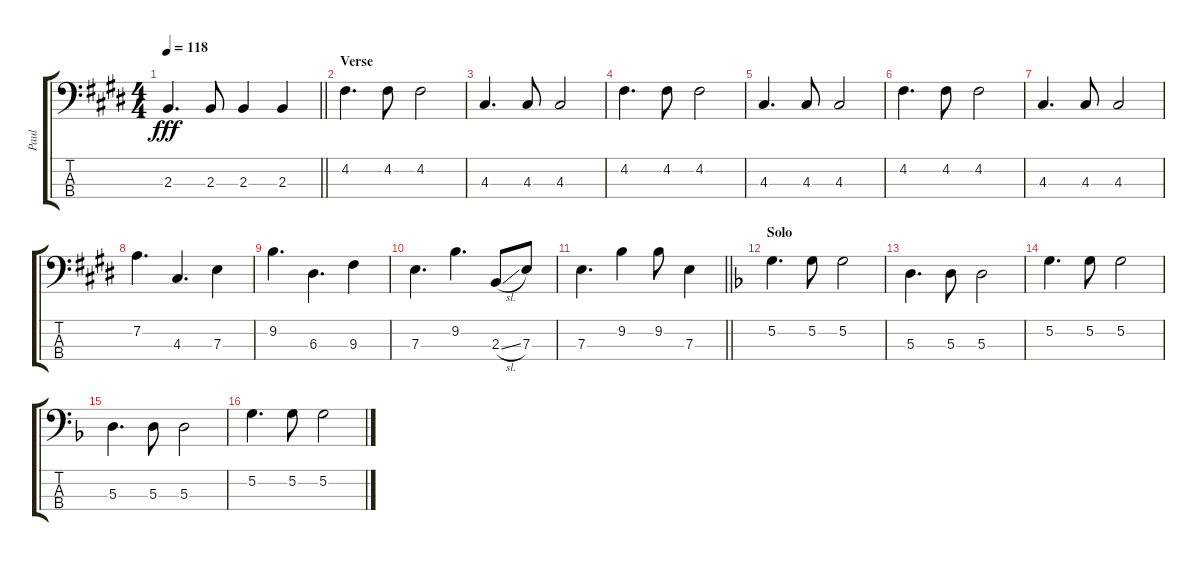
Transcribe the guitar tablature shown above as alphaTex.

\track ("Paul" "Paul") {instrument electricbassfinger}
\staff {score tabs}
\tuning (G2 D2 A1 E1) {hide}
\ts (4 4)
\tempo 118
\clef f4
\barLineRight lightlight
\ks e
2.3.4{d dy fff} 2.3.8 2.3.4 2.3.4 |
\section ("" "Verse")
4.2.4{d} 4.2.8 4.2.2 |
4.3.4{d} 4.3.8 4.3.2 |
4.2.4{d} 4.2.8 4.2.2 |
4.3.4{d} 4.3.8 4.3.2 |
4.2.4{d} 4.2.8 4.2.2 |
4.3.4{d} 4.3.8 4.3.2 |
7.2.4{d} 4.3.4{d} 7.3.4 |
9.2.4{d} 6.3.4{d} 9.3.4 |
7.3.4{d} 9.2.4{d} 2.3{sl}.8 7.3.8 |
\barLineRight lightlight
7.3.4{d} 9.2.4 9.2.8 7.3.4 |
\section ("" "Solo")
\ks f
5.2.4{d} 5.2.8 5.2.2 |
5.3.4{d} 5.3.8 5.3.2 |
5.2.4{d} 5.2.8 5.2.2 |
5.3.4{d} 5.3.8 5.3.2 |
5.2.4{d} 5.2.8 5.2.2
